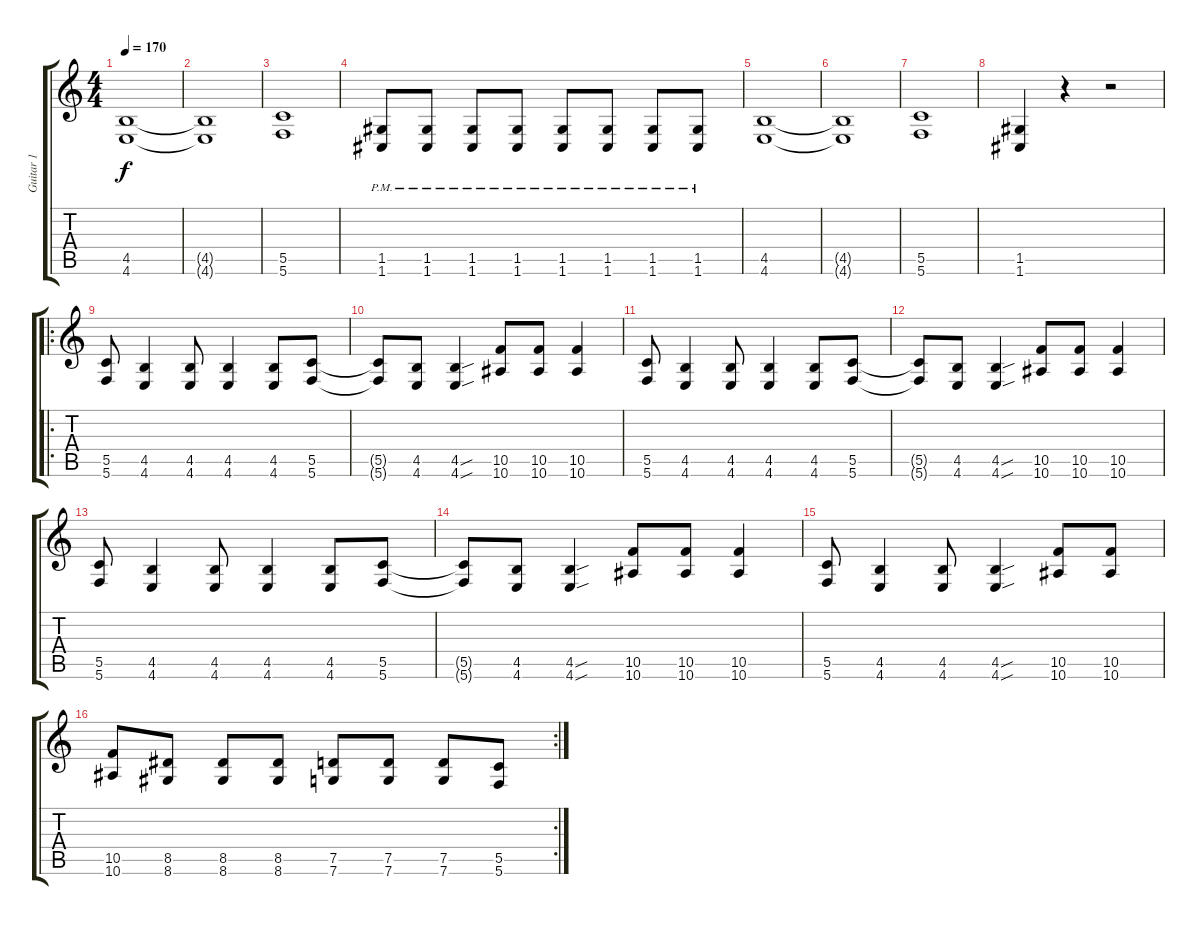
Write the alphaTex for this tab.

\track ("Guitar 1" "Guitar 1") {instrument overdrivenguitar}
\staff {score tabs}
\tuning (D4 A3 F3 C3 G2 C2) {hide}
\ts (4 4)
\tempo 170
\clef g2
\ks c
(4.5 4.6).1{dy f volume 16} |
(4.5{t} 4.6{t}).1 |
(5.5 5.6).1 |
(1.5{pm} 1.6{pm}).8 (1.5{pm} 1.6{pm}).8 (1.5{pm} 1.6{pm}).8 (1.5{pm} 1.6{pm}).8 (1.5{pm} 1.6{pm}).8 (1.5{pm} 1.6{pm}).8 (1.5{pm} 1.6{pm}).8 (1.5{pm} 1.6{pm}).8 |
(4.5 4.6).1 |
(4.5{t} 4.6{t}).1 |
(5.5 5.6).1 |
(1.5 1.6).4 r.4 r.2 |
\ro
(5.5 5.6).8 (4.5 4.6).4 (4.5 4.6).8 (4.5 4.6).4 (4.5 4.6).8 (5.5 5.6).8 |
(5.5{t} 5.6{t}).8 (4.5 4.6).8 (4.5{sou} 4.6{sou}).4 (10.5 10.6).8 (10.5 10.6).8 (10.5 10.6).4 |
(5.5 5.6).8 (4.5 4.6).4 (4.5 4.6).8 (4.5 4.6).4 (4.5 4.6).8 (5.5 5.6).8 |
(5.5{t} 5.6{t}).8 (4.5 4.6).8 (4.5{sou} 4.6{sou}).4 (10.5 10.6).8 (10.5 10.6).8 (10.5 10.6).4 |
(5.5 5.6).8 (4.5 4.6).4 (4.5 4.6).8 (4.5 4.6).4 (4.5 4.6).8 (5.5 5.6).8 |
(5.5{t} 5.6{t}).8 (4.5 4.6).8 (4.5{sou} 4.6{sou}).4 (10.5 10.6).8 (10.5 10.6).8 (10.5 10.6).4 |
(5.5 5.6).8 (4.5 4.6).4 (4.5 4.6).8 (4.5{sou} 4.6{sou}).4 (10.5 10.6).8 (10.5 10.6).8 |
\rc 2
(10.5 10.6).8 (8.5 8.6).8 (8.5 8.6).8 (8.5 8.6).8 (7.5 7.6).8 (7.5 7.6).8 (7.5 7.6).8 (5.5 5.6).8
